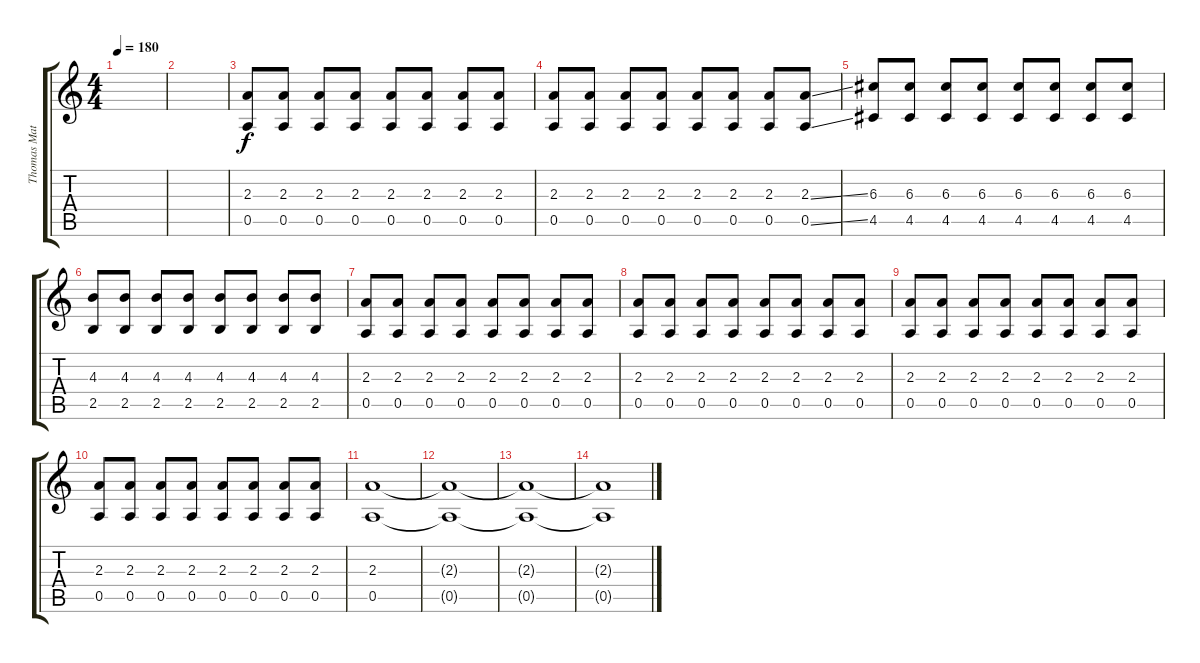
\track ("Thomas Matthew Delonge" "Thomas Mat") {instrument distortionguitar}
\staff {score tabs}
\tuning (E4 B3 G3 D3 A2 E2) {hide}
\ts (4 4)
\tempo 180
\clef g2
\ks c
|
|
(2.3 0.5).8 (2.3 0.5).8 (2.3 0.5).8 (2.3 0.5).8 (2.3 0.5).8 (2.3 0.5).8 (2.3 0.5).8 (2.3 0.5).8 |
(2.3 0.5).8 (2.3 0.5).8 (2.3 0.5).8 (2.3 0.5).8 (2.3 0.5).8 (2.3 0.5).8 (2.3 0.5).8 (2.3{ss} 0.5{ss}).8 |
(6.3 4.5).8 (6.3 4.5).8 (6.3 4.5).8 (6.3 4.5).8 (6.3 4.5).8 (6.3 4.5).8 (6.3 4.5).8 (6.3 4.5).8 |
(4.3 2.5).8 (4.3 2.5).8 (4.3 2.5).8 (4.3 2.5).8 (4.3 2.5).8 (4.3 2.5).8 (4.3 2.5).8 (4.3 2.5).8 |
(2.3 0.5).8 (2.3 0.5).8 (2.3 0.5).8 (2.3 0.5).8 (2.3 0.5).8 (2.3 0.5).8 (2.3 0.5).8 (2.3 0.5).8 |
(2.3 0.5).8 (2.3 0.5).8 (2.3 0.5).8 (2.3 0.5).8 (2.3 0.5).8 (2.3 0.5).8 (2.3 0.5).8 (2.3 0.5).8 |
(2.3 0.5).8 (2.3 0.5).8 (2.3 0.5).8 (2.3 0.5).8 (2.3 0.5).8 (2.3 0.5).8 (2.3 0.5).8 (2.3 0.5).8 |
(2.3 0.5).8 (2.3 0.5).8 (2.3 0.5).8 (2.3 0.5).8 (2.3 0.5).8 (2.3 0.5).8 (2.3 0.5).8 (2.3 0.5).8 |
(2.3 0.5).1 |
(2.3{t} 0.5{t}).1 |
(2.3{t} 0.5{t}).1{volume 0} |
(2.3{t} 0.5{t}).1
